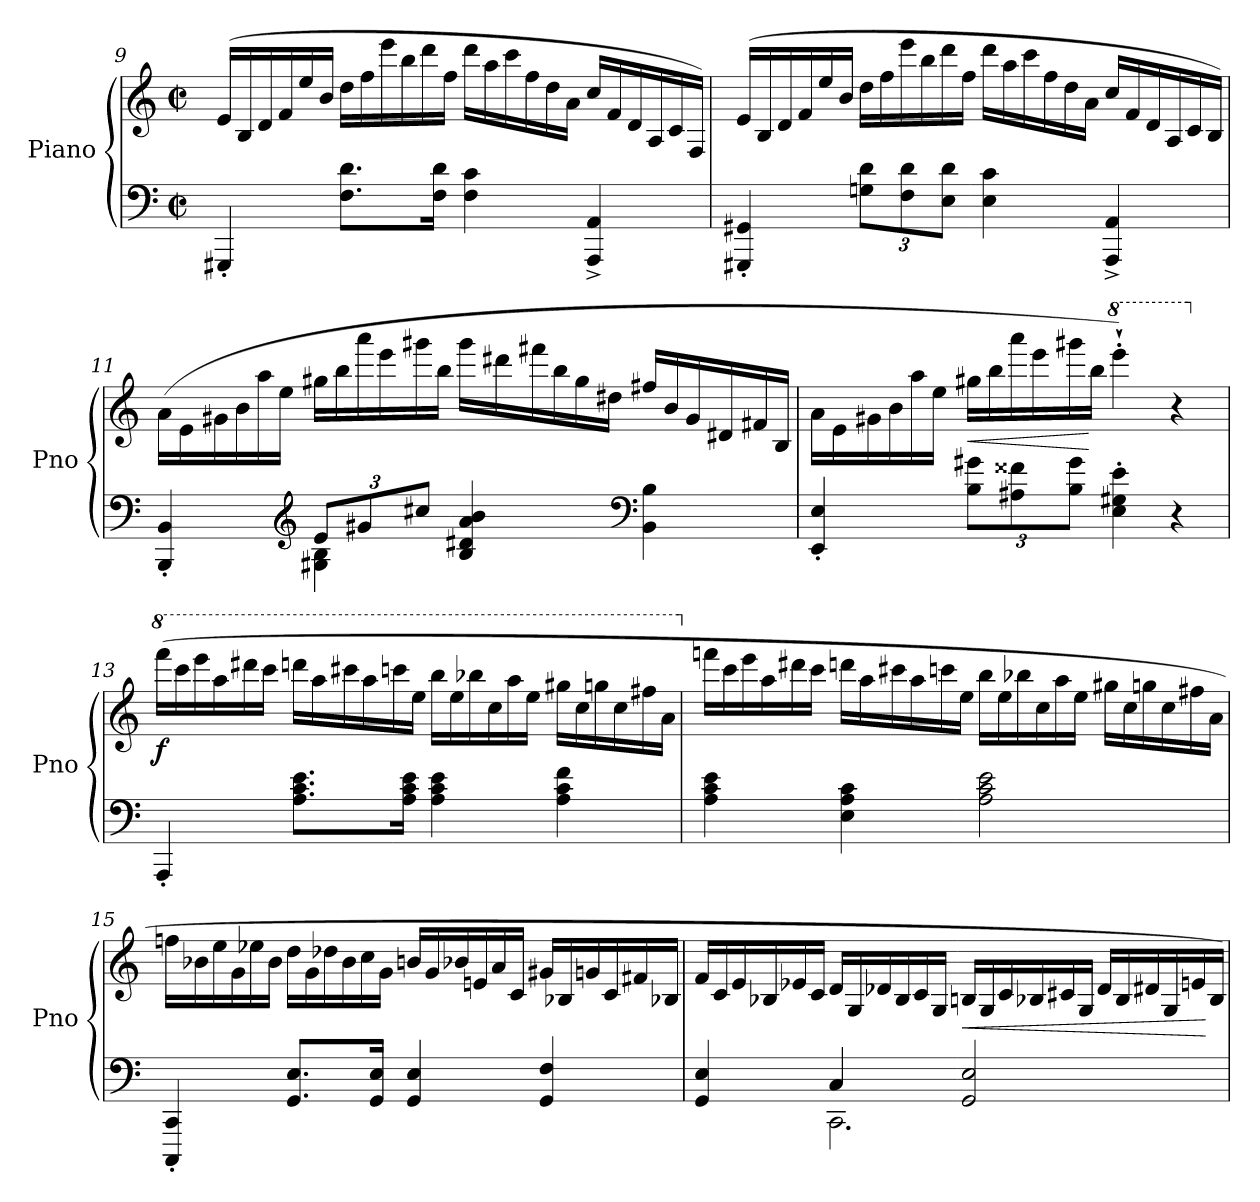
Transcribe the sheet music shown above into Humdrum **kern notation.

**kern	**kern	**dynam
*part1	*part1	*part1
*staff2	*staff1	*staff1/2
*I"Piano	*	*
*I'Pno	*	*
*clefF4	*clefG2	*
*k[]	*k[]	*
*M4/4	*M4/4	*
*met(c|)	*met(c|)	*
*	*Xtuplet	*
=9	=9	=9
4GGG#X'/	(>24e/LL	.
.	24B/	.
.	24d/	.
.	24f/	.
.	24ee/	.
.	24b/JJ	.
!	!	!LO:DY:b=2
8.F\ 8.d\L	24dd\LL	other-dynamics
.	24ff\	.
.	24eee\	.
.	24bb\	.
.	24ddd\	.
16F\ 16d\Jk	.	.
.	24ff\JJ	.
4F\ 4c\	24ddd\LL	.
.	24aa\	.
.	24ccc\	.
.	24ff\	.
.	24dd\	.
.	24a\JJ	.
4AAA/^ 4AA/^	24cc/LL	.
.	24f/	.
.	24d/	.
.	24A/	.
.	24c/	.
.	24F/JJ)	.
!!LO:LB:g=z
=10	=10	=10
4GGG#X/' 4GG#X/'	(>24e/LL	.
.	24B/	.
.	24d/	.
.	24f/	.
.	24ee/	.
.	24b/JJ	.
*Xbrackettup	*	*
12Gn\ 12d\L	24dd\LL	.
.	24ff\	.
12F\ 12d\	24eee\	.
.	24bb\	.
12E\ 12d\J	24ddd\	.
.	24ff\JJ	.
4E\ 4c\	24ddd\LL	.
.	24aa\	.
.	24ccc\	.
.	24ff\	.
.	24dd\	.
.	24a\JJ	.
4AAA/^ 4AA/^	24cc/LL	.
.	24f/	.
.	24d/	.
.	24A/	.
.	24c/	.
.	24B/JJ)	.
!!LO:LB:g=z
=11	=11	=11
*^	*	*
4BBB/' 4BB/'	4ryy	(>24a\LL	.
.	.	24e\	.
.	.	24g#X\	.
.	.	24b\	.
.	.	24aa\	.
.	.	24ee\JJ	.
*clefG2	*	*	*
12e/L	4G#X\ 4B\	24gg#X\LL	.
.	.	24bb\	.
12g#X/	.	24aaa\	.
.	.	24eee\	.
12cc#X/J	.	24ggg#X\	.
.	.	24bb\JJ	.
4B/ 4d#X/ 4a/ 4b/	2ryy	24ggg#\LL	.
.	.	24ddd#X\	.
.	.	24fff#X\	.
.	.	24bb\	.
.	.	24gg#\	.
.	.	24dd#X\JJ	.
*clefF4	*	*	*
4BB\ 4B\	.	24ff#X/LL	.
.	.	24b/	.
.	.	24g#/	.
.	.	24d#X/	.
.	.	24f#X/	.
.	.	24B/JJ	.
*v	*v	*	*
=12	=12	=12
4EE/' 4E/'	24a\LL	.
.	24e\	.
.	24g#X\	.
.	24b\	.
.	24aa\	.
.	24ee\JJ	.
!	!	!LO:HP:b
12B\ 12g#X\L	24gg#X\LL	<
.	24bb\	.
12A#X\ 12f##X\	24aaa\	.
.	24eee\	.
12B\ 12g#\J	24ggg#X\	.
.	24bb\JJ	[
*	*8va	*
4E\' 4G#X\' 4e\'	4eeee'`\)	.
4r	4r	.
!!LO:LB:g=z
=13	=13	=13
*	*X8va	*
*	*8va	*
!	!	!LO:DY:b
4AAA'/	(>24ffff\LL	f
.	24cccc\	.
.	24eeee\	.
.	24aaa\	.
.	24dddd#X\	.
.	24cccc\JJ	.
8.A\ 8.c\ 8.e\L	24ddddn\LL	.
.	24aaa\	.
.	24cccc#X\	.
.	24aaa\	.
.	24ccccn\	.
16A\ 16c\ 16e\Jk	.	.
.	24eee\JJ	.
4A\ 4c\ 4e\	24bbb\LL	.
.	24eee\	.
.	24bbb-X\	.
.	24ccc\	.
.	24aaa\	.
.	24eee\JJ	.
4A\ 4c\ 4f\	24ggg#X\LL	.
.	24ccc\	.
.	24gggn\	.
.	24ccc\	.
.	24fff#X\	.
.	24aa\JJ	.
!!LO:PB:g=z
=14	=14	=14
*	*X8va	*
4A\ 4c\ 4e\	24fffn\LL	.
.	24ccc\	.
.	24eee\	.
.	24aa\	.
.	24ddd#X\	.
.	24ccc\JJ	.
4E\ 4A\ 4c\	24dddn\LL	.
.	24aa\	.
.	24ccc#X\	.
.	24aa\	.
.	24cccn\	.
.	24ee\JJ	.
2A\ 2c\ 2e\	24bb\LL	.
.	24ee\	.
.	24bb-X\	.
.	24cc\	.
.	24aa\	.
.	24ee\JJ	.
.	24gg#X\LL	.
.	24cc\	.
.	24ggn\	.
.	24cc\	.
.	24ff#X\	.
.	24a\JJ	.
!!LO:LB:g=z
=15	=15	=15
!	!	!LO:DY:b
4CCC/' 4CC/'	24ffn\LL	other-dynamics
.	24b-X\	.
.	24ee\	.
.	24g\	.
.	24ee-X\	.
.	24b-\JJ	.
8.GG/ 8.E/L	24dd\LL	.
.	24g\	.
.	24dd-X\	.
.	24b-\	.
.	24cc\	.
16GG/ 16E/Jk	.	.
.	24g\JJ	.
4GG/ 4E/	24bn/LL	.
.	24g/	.
.	24b-X/	.
.	24en/	.
.	24a/	.
.	24c/JJ	.
4GG/ 4F/	24g#X/LL	.
.	24B-X/	.
.	24gn/	.
.	24c/	.
.	24f#X/	.
.	24B-X/JJ	.
!!LO:LB:g=z
=16	=16	=16
*^	*	*
4GG/ 4E/	4ryy	24f/LL	.
.	.	24c/	.
.	.	24e/	.
.	.	24B-X/	.
.	.	24e-X/	.
.	.	24c/JJ	.
4C/	2.CC\	24d/LL	.
.	.	24G/	.
.	.	24d-X/	.
.	.	24B-/	.
.	.	24c/	.
.	.	24G/JJ	.
!	!	!	!LO:HP:b
2GG/ 2E/	.	24Bn/LL	<
.	.	24G/	.
.	.	24c/	.
.	.	24B-X/	.
.	.	24c#X/	.
.	.	24G/JJ	.
.	.	24d-/LL	.
.	.	24B-/	.
.	.	24d#X/	.
.	.	24G/	.
.	.	24en/	.
.	.	24B-/JJ)	[
*v	*v	*	*
=	=	=
*-	*-	*-
